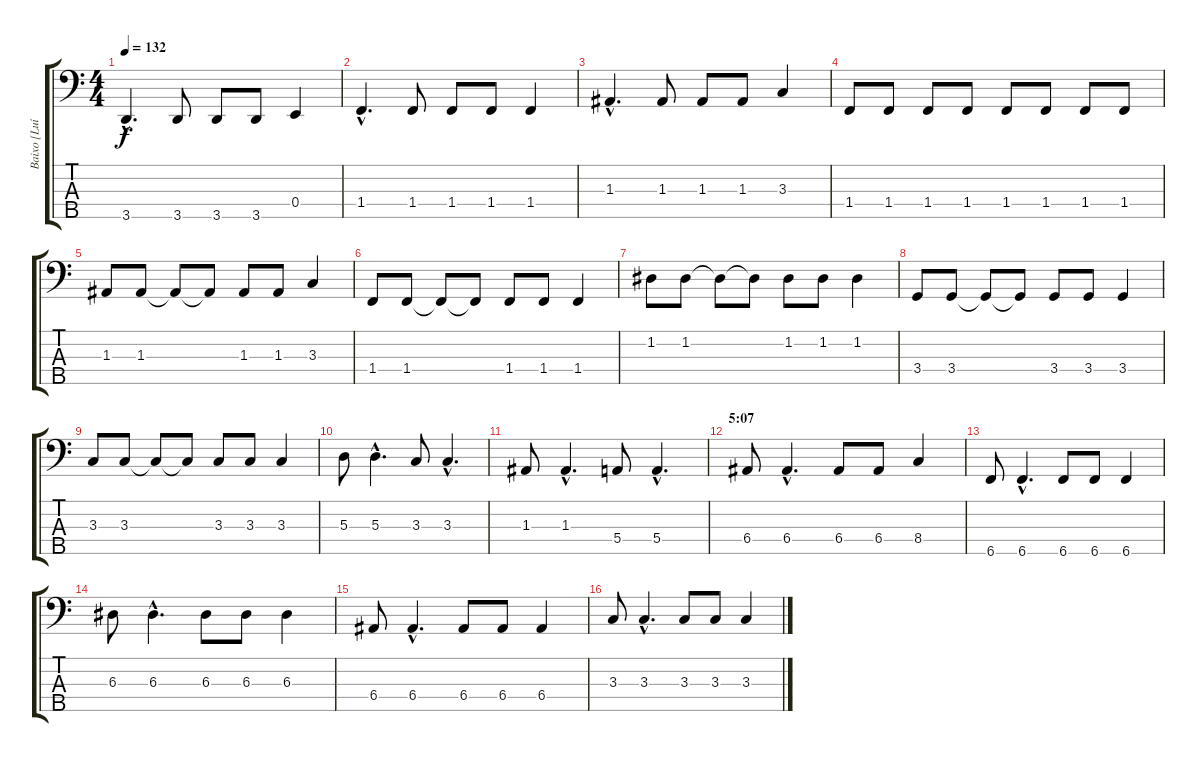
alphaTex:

\track ("Baixo [Luís Mariutti, o Jesus]" "Baixo [Luí") {instrument electricbassfinger}
\staff {score tabs}
\tuning (G2 D2 A1 E1 B0) {hide}
\ts (4 4)
\tempo 132
\clef f4
\ks c
3.5{hac}.4{d dy f} 3.5.8 3.5.8 3.5.8 0.4.4 |
1.4{hac}.4{d} 1.4.8 1.4.8 1.4.8 1.4.4 |
1.3{hac}.4{d} 1.3.8 1.3.8 1.3.8 3.3.4 |
1.4.8 1.4.8 1.4.8 1.4.8 1.4.8 1.4.8 1.4.8 1.4.8 |
1.3.8 1.3.8 1.3{t}.8 1.3{t}.8 1.3.8 1.3.8 3.3.4 |
1.4.8 1.4.8 1.4{t}.8 1.4{t}.8 1.4.8 1.4.8 1.4.4 |
1.2.8 1.2.8 1.2{t}.8 1.2{t}.8 1.2.8 1.2.8 1.2.4 |
3.4.8 3.4.8 3.4{t}.8 3.4{t}.8 3.4.8 3.4.8 3.4.4 |
3.3.8 3.3.8 3.3{t}.8 3.3{t}.8 3.3.8 3.3.8 3.3.4 |
5.3.8 5.3{hac}.4{d} 3.3.8 3.3{hac}.4{d} |
1.3.8 1.3{hac}.4{d} 5.4.8 5.4{hac}.4{d} |
\section ("" "5:07")
6.4.8 6.4{hac}.4{d} 6.4.8 6.4.8 8.4.4 |
6.5.8 6.5{hac}.4{d} 6.5.8 6.5.8 6.5.4 |
6.3.8 6.3{hac}.4{d} 6.3.8 6.3.8 6.3.4 |
6.4.8 6.4{hac}.4{d} 6.4.8 6.4.8 6.4.4 |
3.3.8 3.3{hac}.4{d} 3.3.8 3.3.8 3.3.4
